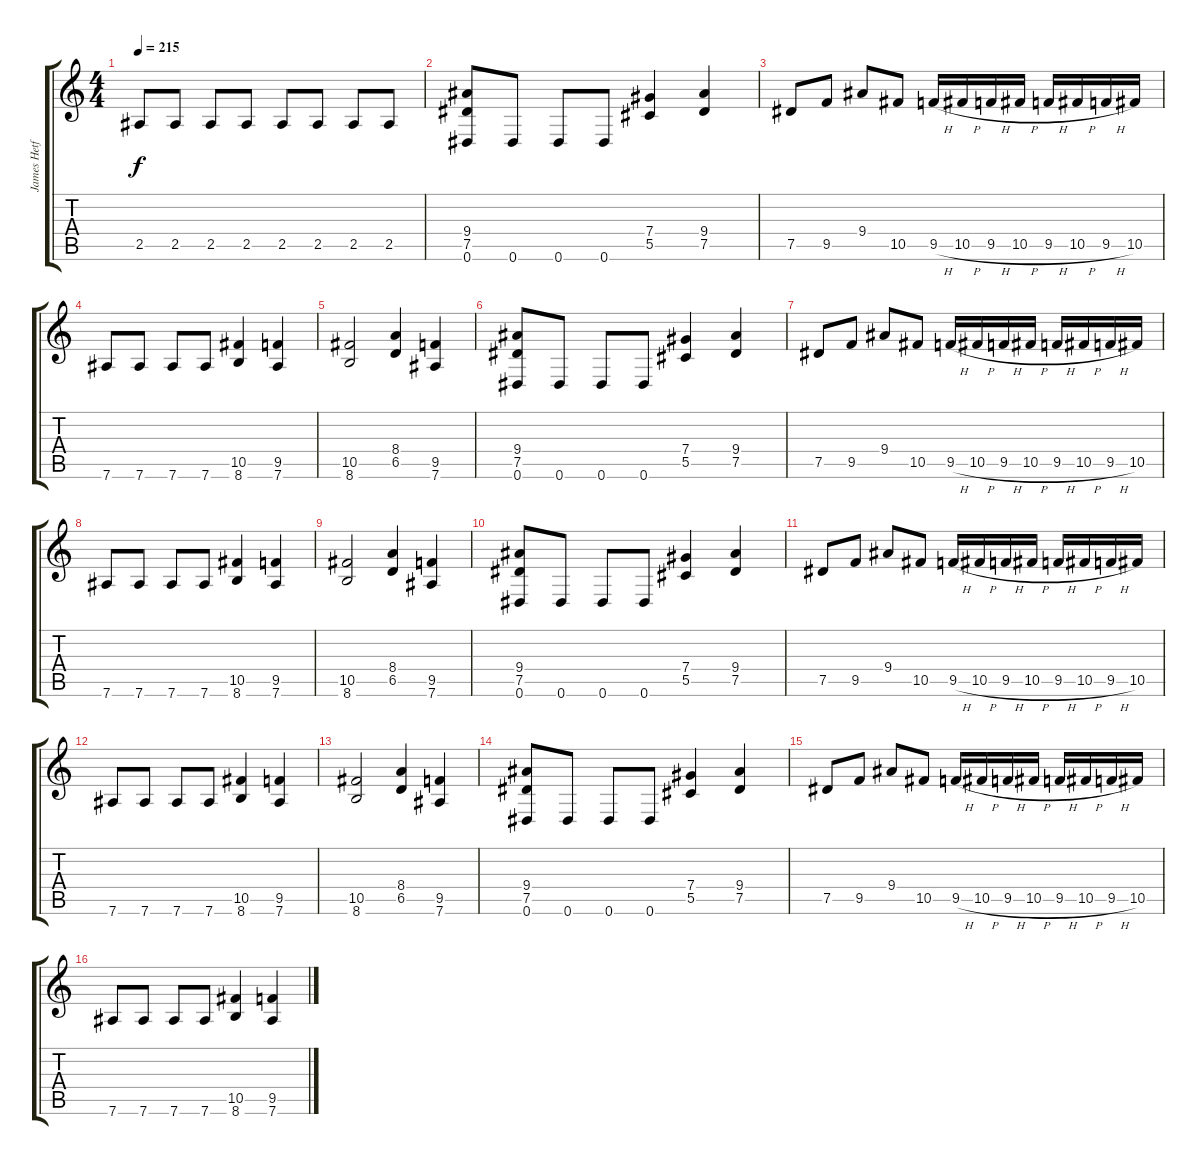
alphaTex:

\track ("James Hetfield" "James Hetf") {instrument distortionguitar}
\staff {score tabs}
\tuning (Eb4 Bb3 Gb3 Db3 Ab2 Eb2) {hide}
\ts (4 4)
\tempo 215
\clef g2
\ks c
2.5.8{dy f} 2.5.8 2.5.8 2.5.8 2.5.8 2.5.8 2.5.8 2.5.8 |
(9.4 7.5 0.6).8 0.6.8 0.6.8 0.6.8 (7.4 5.5).4 (9.4 7.5).4 |
7.5.8 9.5.8 9.4.8 10.5.8 9.5{h}.16 10.5{h}.16 9.5{h}.16 10.5{h}.16 9.5{h}.16 10.5{h}.16 9.5{h}.16 10.5.16 |
7.6.8 7.6.8 7.6.8 7.6.8 (10.5 8.6).4 (9.5 7.6).4 |
(10.5 8.6).2 (8.4 6.5).4 (9.5 7.6).4 |
(9.4 7.5 0.6).8 0.6.8 0.6.8 0.6.8 (7.4 5.5).4 (9.4 7.5).4 |
7.5.8 9.5.8 9.4.8 10.5.8 9.5{h}.16 10.5{h}.16 9.5{h}.16 10.5{h}.16 9.5{h}.16 10.5{h}.16 9.5{h}.16 10.5.16 |
7.6.8 7.6.8 7.6.8 7.6.8 (10.5 8.6).4 (9.5 7.6).4 |
(10.5 8.6).2 (8.4 6.5).4 (9.5 7.6).4 |
(9.4 7.5 0.6).8 0.6.8 0.6.8 0.6.8 (7.4 5.5).4 (9.4 7.5).4 |
7.5.8 9.5.8 9.4.8 10.5.8 9.5{h}.16 10.5{h}.16 9.5{h}.16 10.5{h}.16 9.5{h}.16 10.5{h}.16 9.5{h}.16 10.5.16 |
7.6.8 7.6.8 7.6.8 7.6.8 (10.5 8.6).4 (9.5 7.6).4 |
(10.5 8.6).2 (8.4 6.5).4 (9.5 7.6).4 |
(9.4 7.5 0.6).8 0.6.8 0.6.8 0.6.8 (7.4 5.5).4 (9.4 7.5).4 |
7.5.8 9.5.8 9.4.8 10.5.8 9.5{h}.16 10.5{h}.16 9.5{h}.16 10.5{h}.16 9.5{h}.16 10.5{h}.16 9.5{h}.16 10.5.16 |
7.6.8 7.6.8 7.6.8 7.6.8 (10.5 8.6).4 (9.5 7.6).4
